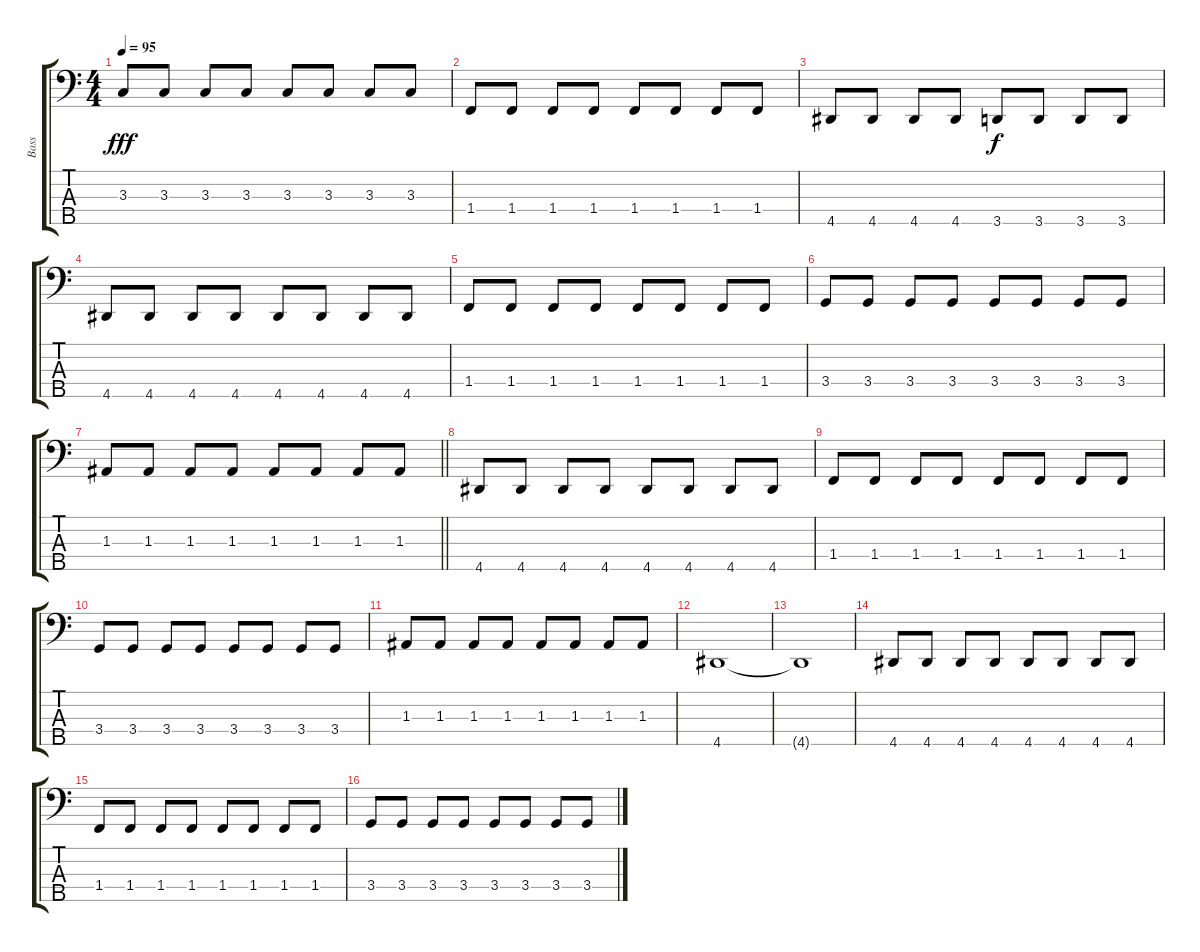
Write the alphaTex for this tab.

\track ("Bass" "Bass") {instrument electricbassfinger}
\staff {score tabs}
\tuning (G2 D2 A1 E1 B0) {hide}
\ts (4 4)
\tempo 95
\clef f4
\ks c
3.3.8{dy fff} 3.3.8 3.3.8 3.3.8 3.3.8 3.3.8 3.3.8 3.3.8 |
1.4.8 1.4.8 1.4.8 1.4.8 1.4.8 1.4.8 1.4.8 1.4.8 |
4.5.8 4.5.8 4.5.8 4.5.8 3.5.8{dy f} 3.5.8 3.5.8 3.5.8 |
4.5.8 4.5.8 4.5.8 4.5.8 4.5.8 4.5.8 4.5.8 4.5.8 |
1.4.8 1.4.8 1.4.8 1.4.8 1.4.8 1.4.8 1.4.8 1.4.8 |
3.4.8 3.4.8 3.4.8 3.4.8 3.4.8 3.4.8 3.4.8 3.4.8 |
\barLineRight lightlight
1.3.8 1.3.8 1.3.8 1.3.8 1.3.8 1.3.8 1.3.8 1.3.8 |
4.5.8 4.5.8 4.5.8 4.5.8 4.5.8 4.5.8 4.5.8 4.5.8 |
1.4.8 1.4.8 1.4.8 1.4.8 1.4.8 1.4.8 1.4.8 1.4.8 |
3.4.8 3.4.8 3.4.8 3.4.8 3.4.8 3.4.8 3.4.8 3.4.8 |
1.3.8 1.3.8 1.3.8 1.3.8 1.3.8 1.3.8 1.3.8 1.3.8 |
4.5.1 |
4.5{t}.1 |
4.5.8 4.5.8 4.5.8 4.5.8 4.5.8 4.5.8 4.5.8 4.5.8 |
1.4.8 1.4.8 1.4.8 1.4.8 1.4.8 1.4.8 1.4.8 1.4.8 |
3.4.8 3.4.8 3.4.8 3.4.8 3.4.8 3.4.8 3.4.8 3.4.8
